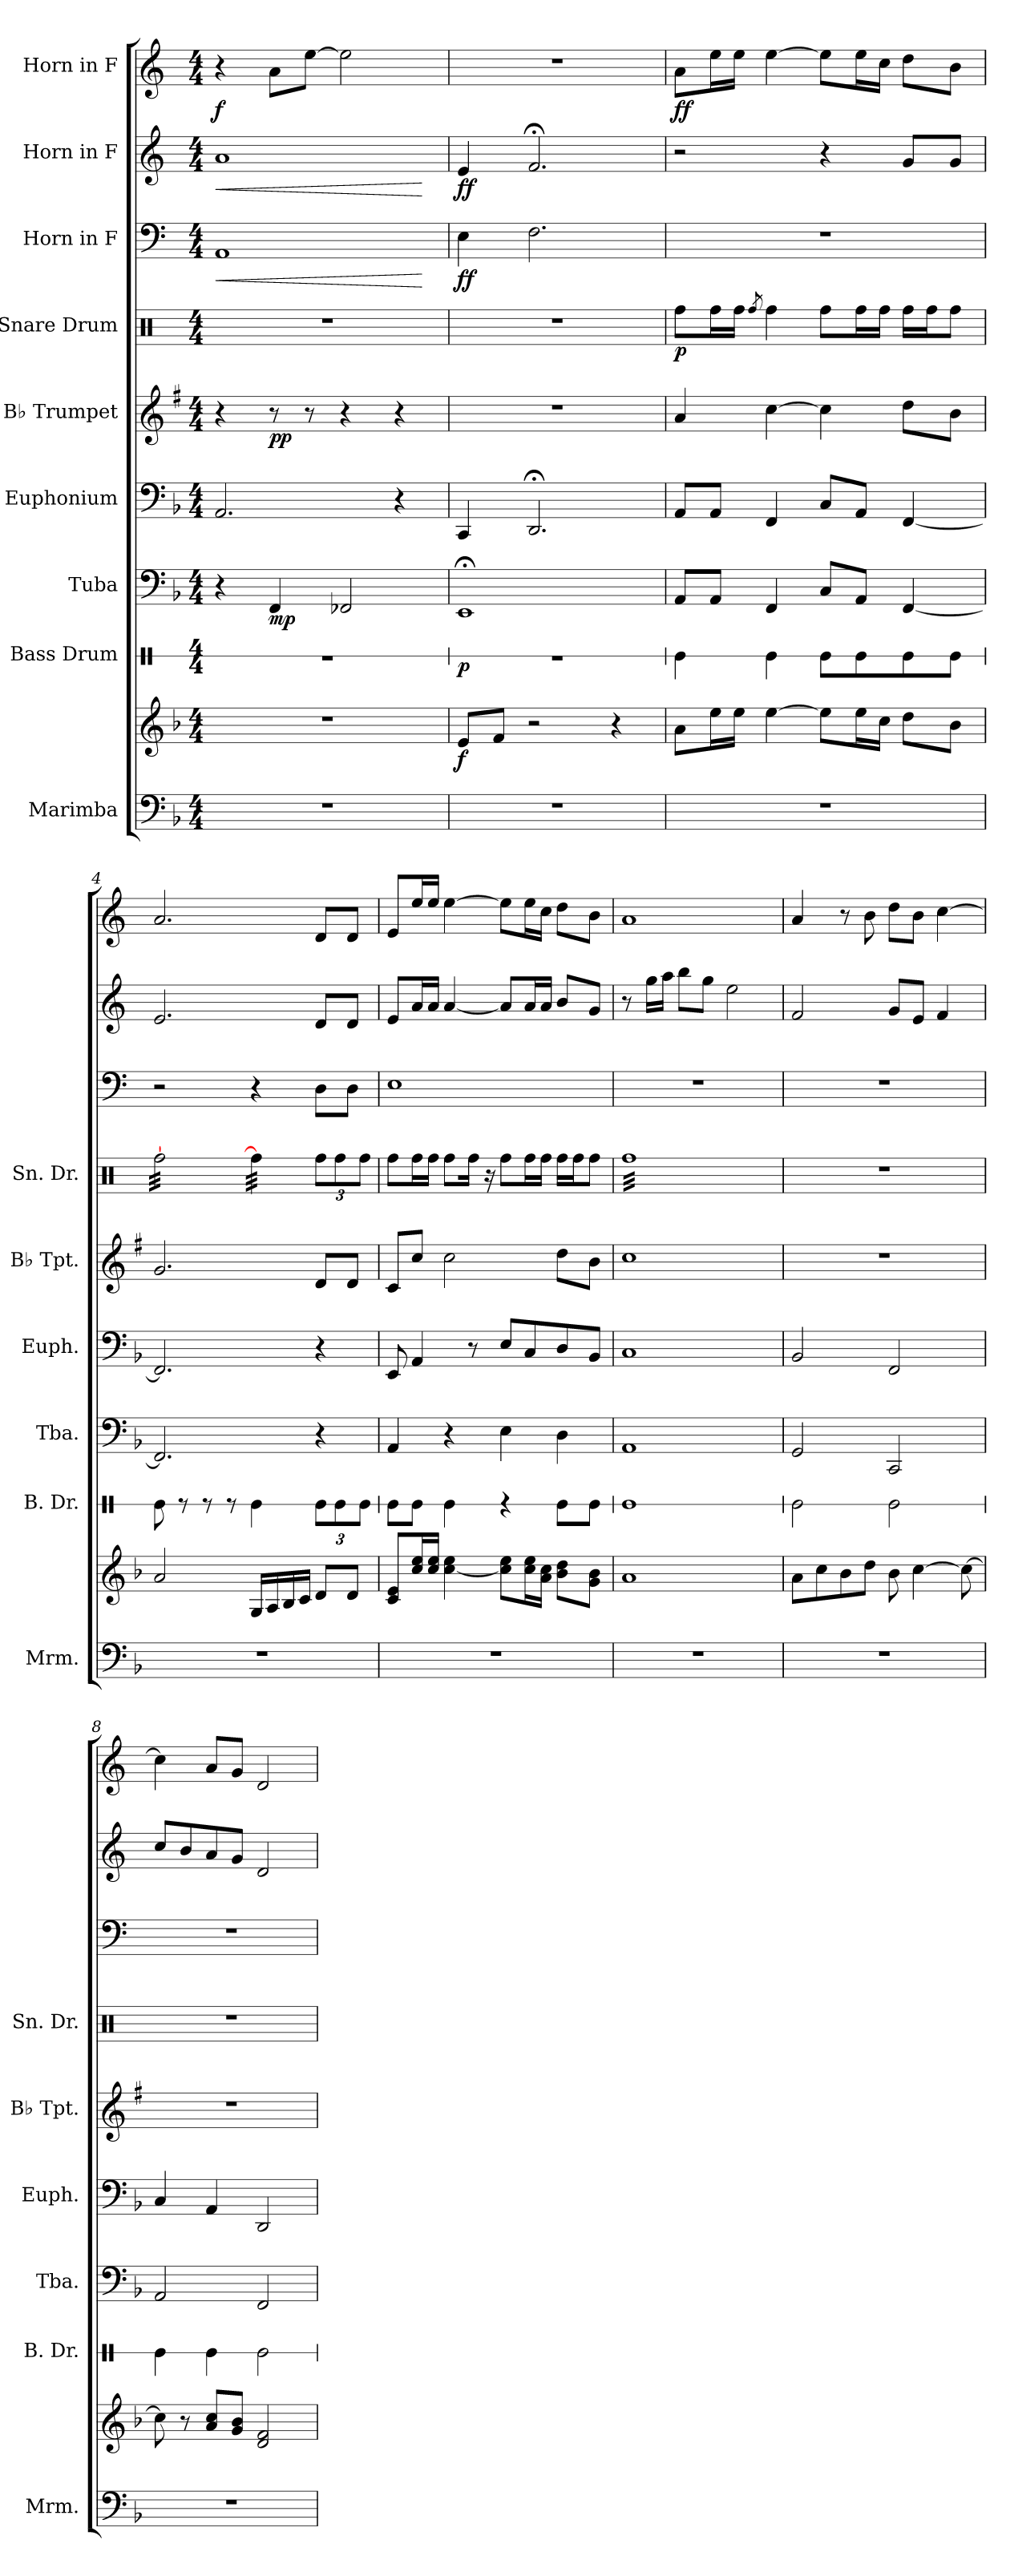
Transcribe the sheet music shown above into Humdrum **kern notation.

**kern	**kern	**dynam	**kern	**dynam	**kern	**dynam	**kern	**kern	**dynam	**kern	**dynam	**kern	**dynam	**kern	**dynam	**kern	**dynam
*part9	*part9	*part9	*part8	*part8	*part7	*part7	*part6	*part5	*part5	*part4	*part4	*part3	*part3	*part2	*part2	*part1	*part1
*staff10	*staff9	*staff9/10	*staff8	*staff8	*staff7	*staff7	*staff6	*staff5	*staff5	*staff4	*staff4	*staff3	*staff3	*staff2	*staff2	*staff1	*staff1
*I"Marimba	*	*	*I"Bass Drum	*	*I"Tuba	*	*I"Euphonium	*I"B♭ Trumpet	*	*I"Snare Drum	*	*I"Horn in F	*	*I"Horn in F	*	*I"Horn in F	*
*I'Mrm.	*	*	*I'B. Dr.	*	*I'Tba.	*	*I'Euph.	*I'B♭ Tpt.	*	*I'Sn. Dr.	*	*	*	*	*	*	*
*	*	*	*stria1	*	*	*	*	*	*	*	*	*	*	*	*	*	*
*clefF4	*clefG2	*	*clefX	*	*clefF4	*	*clefF4	*clefG2	*	*clefX	*	*clefF4	*	*clefG2	*	*clefG2	*
*	*	*	*	*	*	*	*	*ITrd1c2	*	*	*	*ITrd4c7	*	*ITrd4c7	*	*ITrd4c7	*
*k[b-]	*k[b-]	*	*k[]	*	*k[b-]	*	*k[b-]	*k[b-]	*	*k[]	*	*k[b-]	*	*k[b-]	*	*k[b-]	*
*M4/4	*M4/4	*	*M4/4	*	*M4/4	*	*M4/4	*M4/4	*	*M4/4	*	*M4/4	*	*M4/4	*	*M4/4	*
*MM80	*MM80	*	*MM80	*	*MM80	*	*MM80	*MM80	*	*MM80	*	*MM80	*	*MM80	*	*MM80	*
=1	=1	=1	=1	=1	=1	=1	=1	=1	=1	=1	=1	=1	=1	=1	=1	=1	=1
!	!	!	!	!	!	!	!	!	!	!	!	!	!LO:HP:b	!	!LO:HP:b	!	!LO:DY:b
1r	1r	.	1r	.	4r	.	2.AA/	4r	.	1r	.	1DD	<	1d	<	4r	f
!	!	!	!	!	!	!LO:DY:b	!	!	!LO:DY:b	!	!	!	!	!	!	!	!
.	.	.	.	.	4FF/	mp	.	8r	pp	.	.	.	.	.	.	8d\L	.
.	.	.	.	.	.	.	.	8r	.	.	.	.	.	.	.	[8a\J	.
.	.	.	.	.	2FF-X/	.	.	4r	.	.	.	.	.	.	.	2a\]	.
.	.	.	.	.	.	.	4r	4r	.	.	.	.	.	.	.	.	.
.	.	.	.	.	.	.	.	.	.	.	.	.	[	.	[	.	.
=2	=2	=2	=2	=2	=2	=2	=2	=2	=2	=2	=2	=2	=2	=2	=2	=2	=2
!	!	!LO:DY:b	!	!LO:DY:b	!	!	!	!	!	!	!	!	!LO:DY:b	!	!LO:DY:b	!	!
1r	8e/L	f	1r	p	1EE;<	.	4CC/	1r	.	1r	.	4AA\	ff	4A/	ff	1r	.
.	8f/J	.	.	.	.	.	.	.	.	.	.	.	.	.	.	.	.
.	2r	.	.	.	.	.	2.DD;</	.	.	.	.	2.BB-\	.	2.B-;</	.	.	.
.	4r	.	.	.	.	.	.	.	.	.	.	.	.	.	.	.	.
=3	=3	=3	=3	=3	=3	=3	=3	=3	=3	=3	=3	=3	=3	=3	=3	=3	=3
!	!	!	!	!	!	!	!	!	!	!	!LO:DY:b	!	!	!	!	!	!LO:DY:b
1r	8a\L	.	4Re\	.	8AA/L	.	8AA/L	4g/	.	8Rff\L	p	1r	.	2r	.	8d\L	ff
.	16ee\L	.	.	.	8AA/J	.	8AA/J	.	.	16Rff\L	.	.	.	.	.	16a\L	.
.	16ee\JJ	.	.	.	.	.	.	.	.	16Rff\JJ	.	.	.	.	.	16a\JJ	.
.	.	.	.	.	.	.	.	.	.	8qRff/	.	.	.	.	.	.	.
.	[4ee\	.	4Re\	.	4FF/	.	4FF/	[4b-\	.	4Rff\	.	.	.	.	.	[4a\	.
.	8ee\L]	.	8Re\L	.	8C/L	.	8C/L	4b-\]	.	8Rff\L	.	.	.	4r	.	8a\L]	.
.	16ee\L	.	8Re\	.	8AA/J	.	8AA/J	.	.	16Rff\L	.	.	.	.	.	16a\L	.
.	16cc\JJ	.	.	.	.	.	.	.	.	16Rff\JJ	.	.	.	.	.	16f\JJ	.
.	8dd\L	.	8Re\	.	[4FF/	.	[4FF/	8cc\L	.	16Rff\LL	.	.	.	8c/L	.	8g\L	.
.	.	.	.	.	.	.	.	.	.	16Rff\J	.	.	.	.	.	.	.
.	8b-\J	.	8Re\J	.	.	.	.	8a\J	.	8Rff\J	.	.	.	8c/J	.	8e\J	.
=4	=4	=4	=4	=4	=4	=4	=4	=4	=4	=4	=4	=4	=4	=4	=4	=4	=4
*	*	*	*	*	*	*	*	*	*	*tremolo	*	*	*	*	*	*	*
1r	2a/	.	8Re\	.	2.FF/]	.	2.FF/]	2.f/	.	[32Rff\LLL	.	2r	.	2.A/	.	2.d/	.
.	.	.	.	.	.	.	.	.	.	32Rff\	.	.	.	.	.	.	.
.	.	.	.	.	.	.	.	.	.	32Rff\	.	.	.	.	.	.	.
.	.	.	.	.	.	.	.	.	.	32Rff\	.	.	.	.	.	.	.
.	.	.	8r	.	.	.	.	.	.	32Rff\	.	.	.	.	.	.	.
.	.	.	.	.	.	.	.	.	.	32Rff\	.	.	.	.	.	.	.
.	.	.	.	.	.	.	.	.	.	32Rff\	.	.	.	.	.	.	.
.	.	.	.	.	.	.	.	.	.	32Rff\	.	.	.	.	.	.	.
.	.	.	8r	.	.	.	.	.	.	32Rff\	.	.	.	.	.	.	.
.	.	.	.	.	.	.	.	.	.	32Rff\	.	.	.	.	.	.	.
.	.	.	.	.	.	.	.	.	.	32Rff\	.	.	.	.	.	.	.
.	.	.	.	.	.	.	.	.	.	32Rff\	.	.	.	.	.	.	.
.	.	.	8r	.	.	.	.	.	.	32Rff\	.	.	.	.	.	.	.
.	.	.	.	.	.	.	.	.	.	32Rff\	.	.	.	.	.	.	.
.	.	.	.	.	.	.	.	.	.	32Rff\	.	.	.	.	.	.	.
.	.	.	.	.	.	.	.	.	.	32Rff\JJJ	.	.	.	.	.	.	.
.	16G/LL	.	4Re\	.	.	.	.	.	.	32Rff\]LLL	.	4r	.	.	.	.	.
.	.	.	.	.	.	.	.	.	.	32Rff\	.	.	.	.	.	.	.
.	16A/	.	.	.	.	.	.	.	.	32Rff\	.	.	.	.	.	.	.
.	.	.	.	.	.	.	.	.	.	32Rff\	.	.	.	.	.	.	.
.	16B-/	.	.	.	.	.	.	.	.	32Rff\	.	.	.	.	.	.	.
.	.	.	.	.	.	.	.	.	.	32Rff\	.	.	.	.	.	.	.
.	16c/JJ	.	.	.	.	.	.	.	.	32Rff\	.	.	.	.	.	.	.
.	.	.	.	.	.	.	.	.	.	32Rff\JJJ	.	.	.	.	.	.	.
*	*	*	*	*	*	*	*	*	*	*Xtremolo	*	*	*	*	*	*	*
*	*	*	*Xbrackettup	*	*	*	*	*	*	*Xbrackettup	*	*	*	*	*	*	*
.	8d/L	.	12Re\L	.	4r	.	4r	8c/L	.	12Rff\L	.	8GG\L	.	8G/L	.	8G/L	.
.	.	.	12Re\	.	.	.	.	.	.	12Rff\	.	.	.	.	.	.	.
.	8d/J	.	.	.	.	.	.	8c/J	.	.	.	8GG\J	.	8G/J	.	8G/J	.
.	.	.	12Re\J	.	.	.	.	.	.	12Rff\J	.	.	.	.	.	.	.
!!LO:PB:g=z
=5	=5	=5	=5	=5	=5	=5	=5	=5	=5	=5	=5	=5	=5	=5	=5	=5	=5
1r	8c/ 8e/L	.	8Re\L	.	4AA/	.	8EE/	8B-/L	.	8Rff\L	.	1AA	.	8A/L	.	8A/L	.
.	16cc/ 16ee/L	.	8Re\J	.	.	.	4AA/	8b-/J	.	16Rff\L	.	.	.	16d/L	.	16a/L	.
.	16cc/ 16ee/JJ	.	.	.	.	.	.	.	.	16Rff\JJ	.	.	.	16d/JJ	.	16a/JJ	.
.	[4cc\ 4ee\	.	4Re\	.	4r	.	.	2b-\	.	8Rff\L	.	.	.	[4d/	.	[4a\	.
.	.	.	.	.	.	.	8r	.	.	16Rff\Jk	.	.	.	.	.	.	.
.	.	.	.	.	.	.	.	.	.	16r	.	.	.	.	.	.	.
.	8cc\] 8ee\L	.	4r	.	4E\	.	8E/L	.	.	8Rff\L	.	.	.	8d/L]	.	8a\L]	.
.	16cc\ 16ee\L	.	.	.	.	.	8C/	.	.	16Rff\L	.	.	.	16d/L	.	16a\L	.
.	16a\ 16cc\JJ	.	.	.	.	.	.	.	.	16Rff\JJ	.	.	.	16d/JJ	.	16f\JJ	.
.	8b-\ 8dd\L	.	8Re\L	.	4D\	.	8D/	8cc\L	.	16Rff\LL	.	.	.	8e/L	.	8g\L	.
.	.	.	.	.	.	.	.	.	.	16Rff\J	.	.	.	.	.	.	.
.	8g\ 8b-\J	.	8Re\J	.	.	.	8BB-/J	8a\J	.	8Rff\J	.	.	.	8c/J	.	8e\J	.
=6	=6	=6	=6	=6	=6	=6	=6	=6	=6	=6	=6	=6	=6	=6	=6	=6	=6
*	*	*	*	*	*	*	*	*	*	*tremolo	*	*	*	*	*	*	*
1r	1a	.	1Re	.	1AA	.	1C	1b-	.	32RffLLL	.	1r	.	8r	.	1d	.
.	.	.	.	.	.	.	.	.	.	32Rff	.	.	.	.	.	.	.
.	.	.	.	.	.	.	.	.	.	32Rff	.	.	.	.	.	.	.
.	.	.	.	.	.	.	.	.	.	32Rff	.	.	.	.	.	.	.
.	.	.	.	.	.	.	.	.	.	32Rff	.	.	.	16cc\LL	.	.	.
.	.	.	.	.	.	.	.	.	.	32Rff	.	.	.	.	.	.	.
.	.	.	.	.	.	.	.	.	.	32Rff	.	.	.	16dd\JJ	.	.	.
.	.	.	.	.	.	.	.	.	.	32Rff	.	.	.	.	.	.	.
.	.	.	.	.	.	.	.	.	.	32Rff	.	.	.	8ee\L	.	.	.
.	.	.	.	.	.	.	.	.	.	32Rff	.	.	.	.	.	.	.
.	.	.	.	.	.	.	.	.	.	32Rff	.	.	.	.	.	.	.
.	.	.	.	.	.	.	.	.	.	32Rff	.	.	.	.	.	.	.
.	.	.	.	.	.	.	.	.	.	32Rff	.	.	.	8cc\J	.	.	.
.	.	.	.	.	.	.	.	.	.	32Rff	.	.	.	.	.	.	.
.	.	.	.	.	.	.	.	.	.	32Rff	.	.	.	.	.	.	.
.	.	.	.	.	.	.	.	.	.	32Rff	.	.	.	.	.	.	.
.	.	.	.	.	.	.	.	.	.	32Rff	.	.	.	2a\	.	.	.
.	.	.	.	.	.	.	.	.	.	32Rff	.	.	.	.	.	.	.
.	.	.	.	.	.	.	.	.	.	32Rff	.	.	.	.	.	.	.
.	.	.	.	.	.	.	.	.	.	32Rff	.	.	.	.	.	.	.
.	.	.	.	.	.	.	.	.	.	32Rff	.	.	.	.	.	.	.
.	.	.	.	.	.	.	.	.	.	32Rff	.	.	.	.	.	.	.
.	.	.	.	.	.	.	.	.	.	32Rff	.	.	.	.	.	.	.
.	.	.	.	.	.	.	.	.	.	32Rff	.	.	.	.	.	.	.
.	.	.	.	.	.	.	.	.	.	32Rff	.	.	.	.	.	.	.
.	.	.	.	.	.	.	.	.	.	32Rff	.	.	.	.	.	.	.
.	.	.	.	.	.	.	.	.	.	32Rff	.	.	.	.	.	.	.
.	.	.	.	.	.	.	.	.	.	32Rff	.	.	.	.	.	.	.
.	.	.	.	.	.	.	.	.	.	32Rff	.	.	.	.	.	.	.
.	.	.	.	.	.	.	.	.	.	32Rff	.	.	.	.	.	.	.
.	.	.	.	.	.	.	.	.	.	32Rff	.	.	.	.	.	.	.
.	.	.	.	.	.	.	.	.	.	32RffJJJ	.	.	.	.	.	.	.
*	*	*	*	*	*	*	*	*	*	*Xtremolo	*	*	*	*	*	*	*
=7	=7	=7	=7	=7	=7	=7	=7	=7	=7	=7	=7	=7	=7	=7	=7	=7	=7
1r	8a\L	.	2Re\	.	2GG/	.	2BB-/	1r	.	1r	.	1r	.	2B-/	.	4d/	.
.	8cc\	.	.	.	.	.	.	.	.	.	.	.	.	.	.	.	.
.	8b-\	.	.	.	.	.	.	.	.	.	.	.	.	.	.	8r	.
.	8dd\J	.	.	.	.	.	.	.	.	.	.	.	.	.	.	8e\	.
.	8b-\	.	2Re\	.	2CC/	.	2FF/	.	.	.	.	.	.	8c/L	.	8g\L	.
.	[4cc\	.	.	.	.	.	.	.	.	.	.	.	.	8A/J	.	8e\J	.
.	.	.	.	.	.	.	.	.	.	.	.	.	.	4B-/	.	[4f\	.
.	8cc\_	.	.	.	.	.	.	.	.	.	.	.	.	.	.	.	.
=8	=8	=8	=8	=8	=8	=8	=8	=8	=8	=8	=8	=8	=8	=8	=8	=8	=8
1r	8cc\]	.	4Re\	.	2AA/	.	4C/	1r	.	1r	.	1r	.	8f/L	.	4f\]	.
.	8r	.	.	.	.	.	.	.	.	.	.	.	.	8e/	.	.	.
.	8a/ 8cc/L	.	4Re\	.	.	.	4AA/	.	.	.	.	.	.	8d/	.	8d/L	.
.	8g/ 8b-/J	.	.	.	.	.	.	.	.	.	.	.	.	8c/J	.	8c/J	.
.	2d/ 2f/	.	2Re\	.	2FF/	.	2DD/	.	.	.	.	.	.	2G/	.	2G/	.
=	=	=	=	=	=	=	=	=	=	=	=	=	=	=	=	=	=
*-	*-	*-	*-	*-	*-	*-	*-	*-	*-	*-	*-	*-	*-	*-	*-	*-	*-
